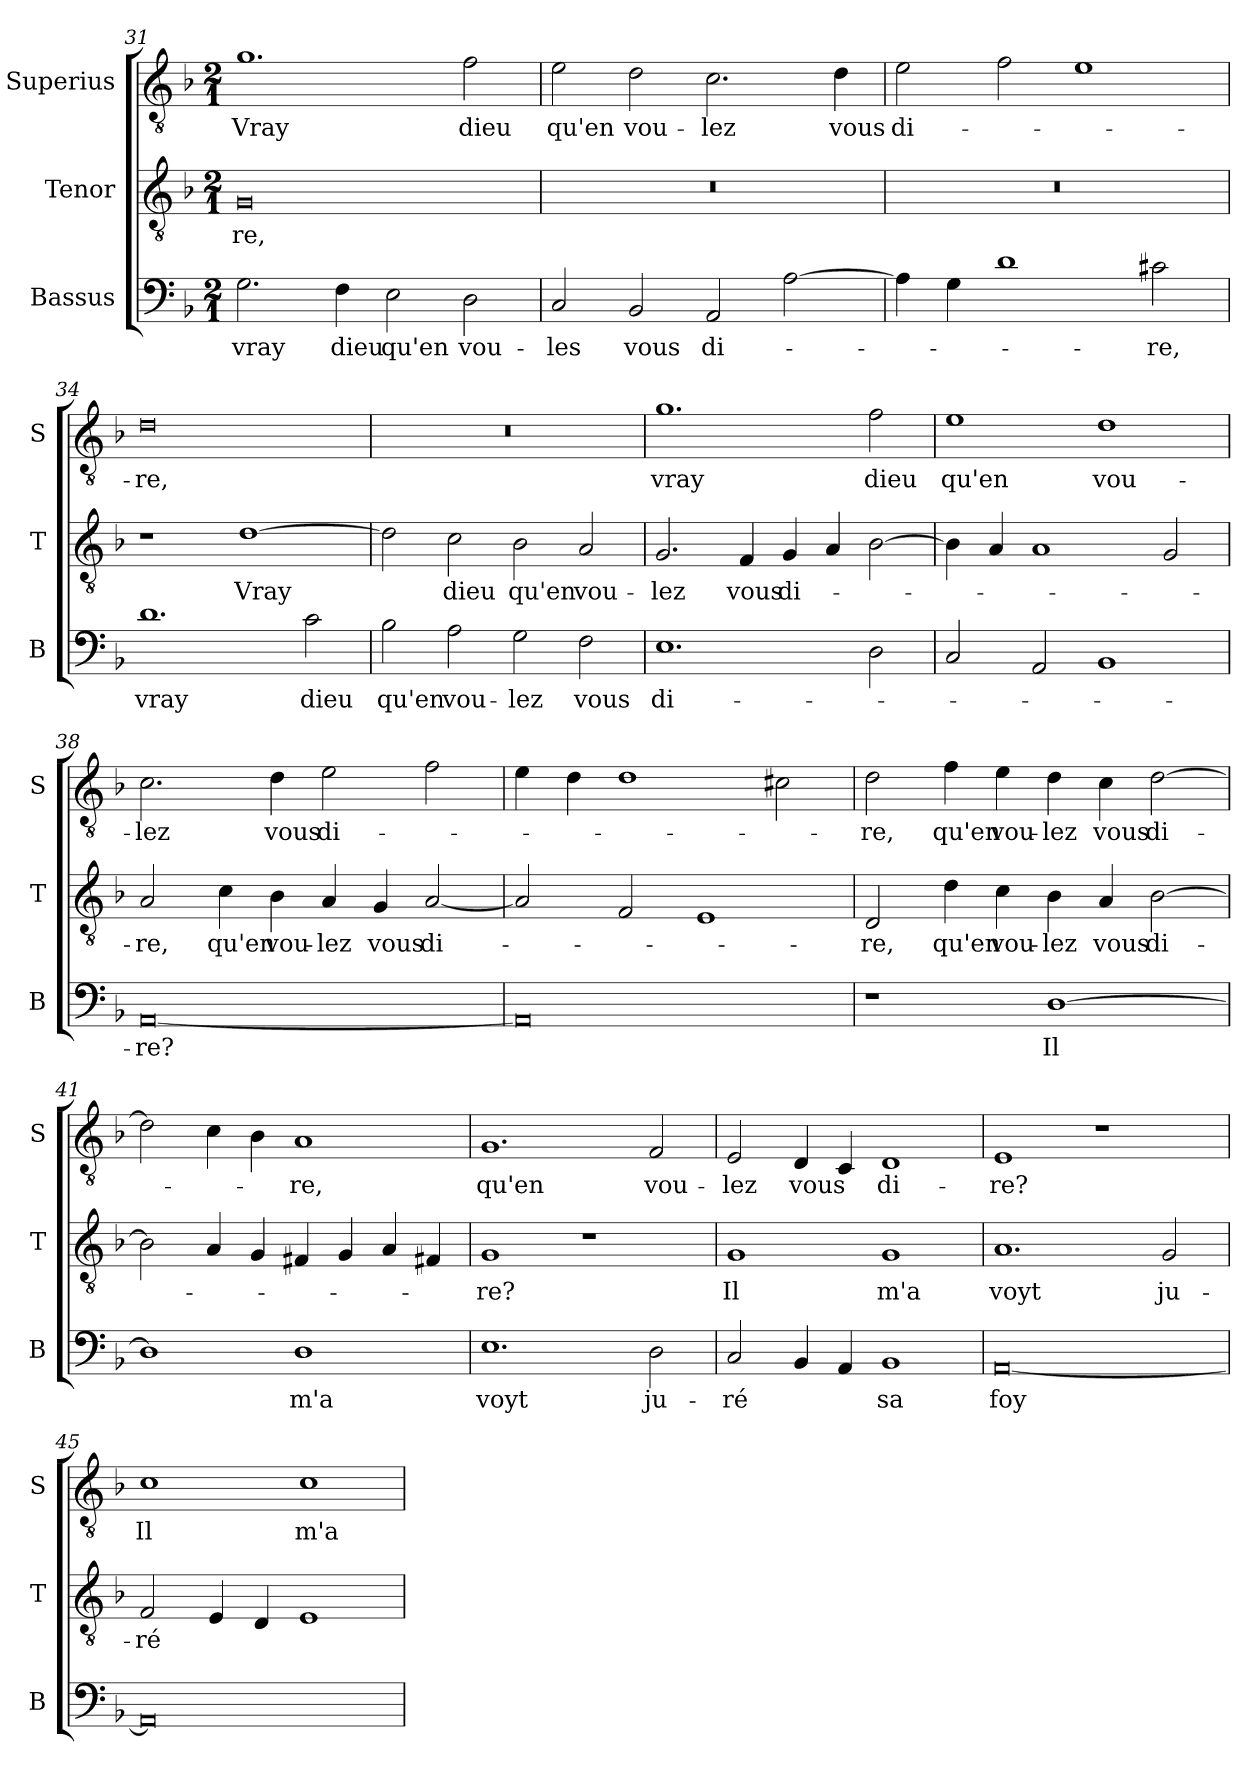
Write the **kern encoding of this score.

**kern	**text	**kern	**text	**kern	**text
*part3	*part3	*part2	*part2	*part1	*part1
*staff3	*staff3	*staff2	*staff2	*staff1	*staff1
*I"Bassus	*	*I"Tenor	*	*I"Superius	*
*I'B	*	*I'T	*	*I'S	*
*clefF4	*	*clefGv2	*	*clefGv2	*
*k[b-]	*	*k[b-]	*	*k[b-]	*
*M2/1	*	*M2/1	*	*M2/1	*
=31	=31	=31	=31	=31	=31
2.G\	vray	0G	-re,	1.g	Vray
4F\	dieu	.	.	.	.
2E\	qu'en	.	.	.	.
2D\	vou-	.	.	2f\	dieu
=32	=32	=32	=32	=32	=32
2C/	-les	0r	.	2e\	qu'en
2BB-/	vous	.	.	2d\	vou-
2AA/	di-	.	.	2.c\	-lez
[2A\	.	.	.	.	.
.	.	.	.	4d\	vous
=33	=33	=33	=33	=33	=33
4A\]	.	0r	.	2e\	di-
4G\	.	.	.	.	.
1d	.	.	.	2f\	.
.	.	.	.	1e	.
2c#X\	-re,	.	.	.	.
=34	=34	=34	=34	=34	=34
1.d	vray	1r	.	0d	-re,
.	.	[1d	Vray	.	.
2c\	dieu	.	.	.	.
=35	=35	=35	=35	=35	=35
2B-\	qu'en	2d\]	.	0r	.
2A\	vou-	2c\	dieu	.	.
2G\	-lez	2B-\	qu'en	.	.
2F\	vous	2A/	vou-	.	.
=36	=36	=36	=36	=36	=36
1.E	di-	2.G/	-lez	1.g	vray
.	.	4F/	vous	.	.
.	.	4G/	di-	.	.
.	.	4A/	.	.	.
2D\	.	[2B-\	.	2f\	dieu
=37	=37	=37	=37	=37	=37
2C/	.	4B-\]	.	1e	qu'en
.	.	4A/	.	.	.
2AA/	.	1A	.	.	.
1BB-	.	.	.	1d	vou-
.	.	2G/	.	.	.
=38	=38	=38	=38	=38	=38
[0AA	-re?	2A/	-re,	2.c\	-lez
.	.	4c\	qu'en	.	.
.	.	4B-\	vou-	4d\	vous
.	.	4A/	-lez	2e\	di-
.	.	4G/	vous	.	.
.	.	[2A/	di-	2f\	.
=39	=39	=39	=39	=39	=39
0AA]	.	2A/]	.	4e\	.
.	.	.	.	4d\	.
.	.	2F/	.	1d	.
.	.	1E	.	.	.
.	.	.	.	2c#X\	.
=40	=40	=40	=40	=40	=40
1r	.	2D/	-re,	2d\	-re,
.	.	4d\	qu'en	4f\	qu'en
.	.	4c\	vou-	4e\	vou-
[1D	Il	4B-\	-lez	4d\	-lez
.	.	4A/	vous	4c\	vous
.	.	[2B-\	di-	[2d\	di-
=41	=41	=41	=41	=41	=41
1D]	.	2B-\]	.	2d\]	.
.	.	4A/	.	4c\	.
.	.	4G/	.	4B-\	.
1D	m'a	4F#X/	.	1A	-re,
.	.	4G/	.	.	.
.	.	4A/	.	.	.
.	.	4F#X/	.	.	.
=42	=42	=42	=42	=42	=42
1.E	voyt	1G	-re?	1.G	qu'en
.	.	1r	.	.	.
2D\	ju-	.	.	2F/	vou-
=43	=43	=43	=43	=43	=43
2C/	-ré	1G	Il	2E/	-lez
4BB-/	.	.	.	4D/	vous
4AA/	.	.	.	4C/	.
1BB-	sa	1G	m'a	1D	di-
=44	=44	=44	=44	=44	=44
[0AA	foy	1.A	voyt	1E	-re?
.	.	.	.	1r	.
.	.	2G/	ju-	.	.
=45	=45	=45	=45	=45	=45
0AA]	.	2F/	-ré	1c	Il
.	.	4E/	.	.	.
.	.	4D/	.	.	.
.	.	1E	.	1c	m'a
=	=	=	=	=	=
*-	*-	*-	*-	*-	*-
